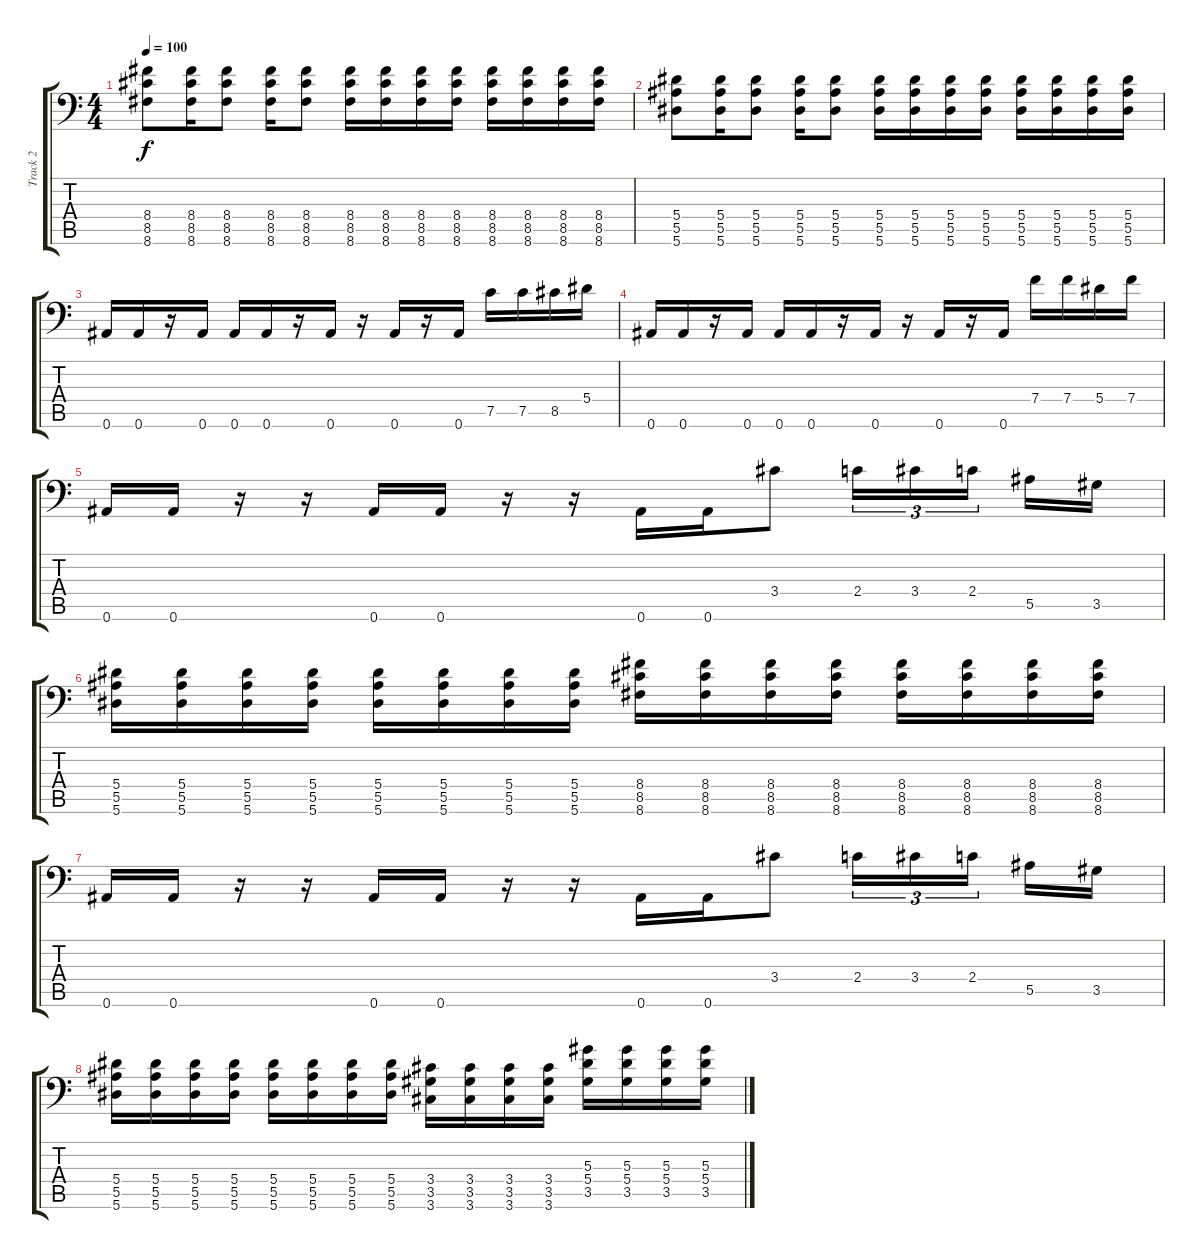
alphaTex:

\track ("Track 2" "Track 2") {instrument distortionguitar}
\staff {score tabs}
\tuning (C4 G3 Eb3 Bb2 F2 Bb1) {hide}
\ts (4 4)
\tempo 100
\clef f4
\ks c
(8.4 8.5 8.6).8{dy f} (8.4 8.5 8.6).16 (8.4 8.5 8.6).8 (8.4 8.5 8.6).16 (8.4 8.5 8.6).8 (8.4 8.5 8.6).16 (8.4 8.5 8.6).16 (8.4 8.5 8.6).16 (8.4 8.5 8.6).16 (8.4 8.5 8.6).16 (8.4 8.5 8.6).16 (8.4 8.5 8.6).16 (8.4 8.5 8.6).16 |
(5.4 5.5 5.6).8 (5.4 5.5 5.6).16 (5.4 5.5 5.6).8 (5.4 5.5 5.6).16 (5.4 5.5 5.6).8 (5.4 5.5 5.6).16 (5.4 5.5 5.6).16 (5.4 5.5 5.6).16 (5.4 5.5 5.6).16 (5.4 5.5 5.6).16 (5.4 5.5 5.6).16 (5.4 5.5 5.6).16 (5.4 5.5 5.6).16 |
0.6.16 0.6.16 r.16 0.6.16 0.6.16 0.6.16 r.16 0.6.16 r.16 0.6.16 r.16 0.6.16 7.5.16 7.5.16 8.5.16 5.4.16 |
0.6.16 0.6.16 r.16 0.6.16 0.6.16 0.6.16 r.16 0.6.16 r.16 0.6.16 r.16 0.6.16 7.4.16 7.4.16 5.4.16 7.4.16 |
0.6.16 0.6.16 r.16 r.16 0.6.16 0.6.16 r.16 r.16 0.6.16 0.6.16 3.4.8 2.4.16{tu (3 2)} 3.4.16{tu (3 2)} 2.4.16{tu (3 2) beam splitsecondary} 5.5.16 3.5.16 |
(5.4 5.5 5.6).16 (5.4 5.5 5.6).16 (5.4 5.5 5.6).16 (5.4 5.5 5.6).16 (5.4 5.5 5.6).16 (5.4 5.5 5.6).16 (5.4 5.5 5.6).16 (5.4 5.5 5.6).16 (8.4 8.5 8.6).16 (8.4 8.5 8.6).16 (8.4 8.5 8.6).16 (8.4 8.5 8.6).16 (8.4 8.5 8.6).16 (8.4 8.5 8.6).16 (8.4 8.5 8.6).16 (8.4 8.5 8.6).16 |
0.6.16 0.6.16 r.16 r.16 0.6.16 0.6.16 r.16 r.16 0.6.16 0.6.16 3.4.8 2.4.16{tu (3 2)} 3.4.16{tu (3 2)} 2.4.16{tu (3 2) beam splitsecondary} 5.5.16 3.5.16 |
(5.4 5.5 5.6).16 (5.4 5.5 5.6).16 (5.4 5.5 5.6).16 (5.4 5.5 5.6).16 (5.4 5.5 5.6).16 (5.4 5.5 5.6).16 (5.4 5.5 5.6).16 (5.4 5.5 5.6).16 (3.4 3.5 3.6).16 (3.4 3.5 3.6).16 (3.4 3.5 3.6).16 (3.4 3.5 3.6).16 (5.3 5.4 3.5).16 (5.3 5.4 3.5).16 (5.3 5.4 3.5).16 (5.3 5.4 3.5).16
